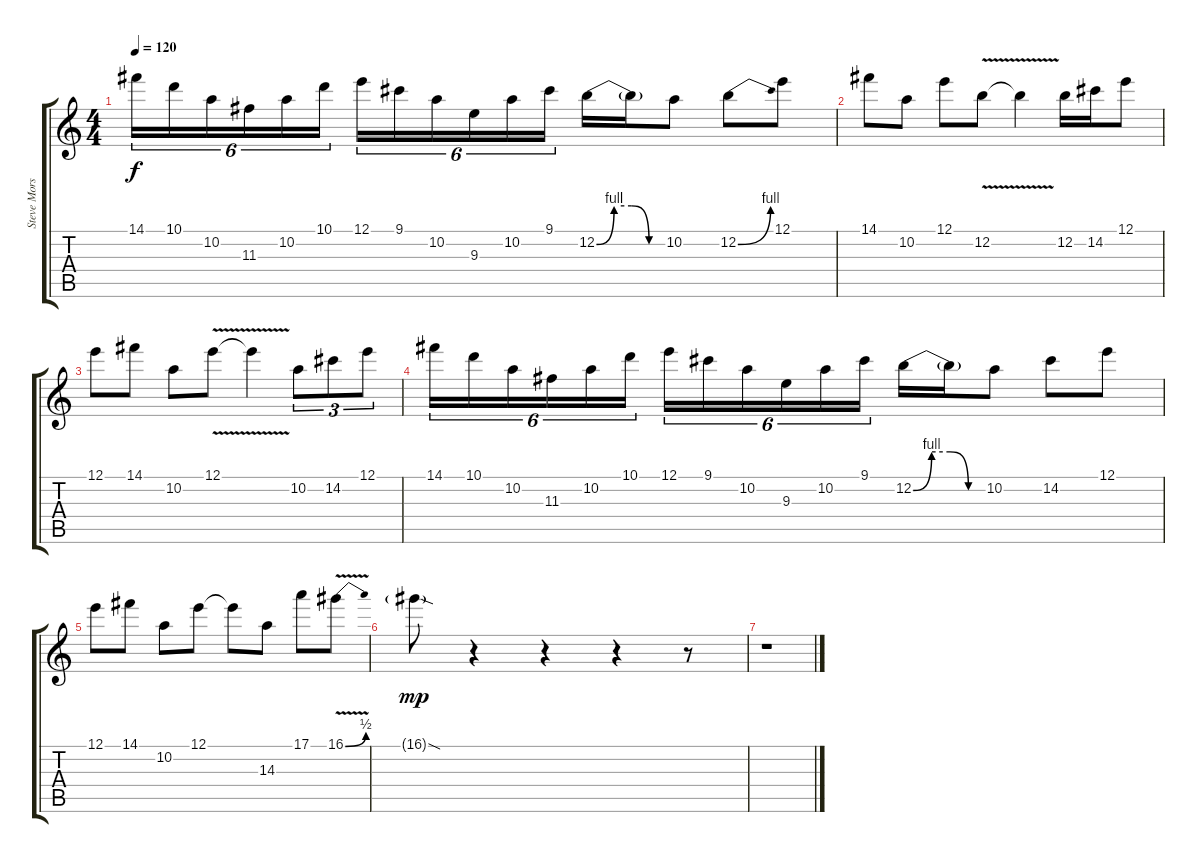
\track ("Steve Morse Melody/Rhythm Guitar" "Steve Mors") {instrument overdrivenguitar}
\staff {score tabs}
\tuning (E4 B3 G3 D3 A2 E2) {hide}
\ts (4 4)
\tempo 120
\clef g2
\ks c
14.1.16{tu (6 4) dy f} 10.1.16{tu (6 4)} 10.2.16{tu (6 4)} 11.3.16{tu (6 4)} 10.2.16{tu (6 4)} 10.1.16{tu (6 4)} 12.1.16{tu (6 4)} 9.1.16{tu (6 4)} 10.2.16{tu (6 4)} 9.3.16{tu (6 4)} 10.2.16{tu (6 4)} 9.1.16{tu (6 4)} 12.2{be (custom 0 0 15 4 30 4 45 0 60 0)}.16 12.2{t}.16 10.2.8 12.2{be (bend 0 0 60 4)}.8 12.1.8 |
14.1.8 10.2.8 12.1.8 12.2{v}.8 12.2{t}.4 12.2.16 14.2.16 12.1.8 |
12.1.8 14.1.8 10.2.8 12.1{v}.8 12.1{t}.4 10.2.8{tu (3 2)} 14.2.8{tu (3 2)} 12.1.8{tu (3 2)} |
14.1.16{tu (6 4)} 10.1.16{tu (6 4)} 10.2.16{tu (6 4)} 11.3.16{tu (6 4)} 10.2.16{tu (6 4)} 10.1.16{tu (6 4)} 12.1.16{tu (6 4)} 9.1.16{tu (6 4)} 10.2.16{tu (6 4)} 9.3.16{tu (6 4)} 10.2.16{tu (6 4)} 9.1.16{tu (6 4)} 12.2{be (custom 0 0 15 4 30 4 45 0 60 0)}.16 12.2{t}.16 10.2.8 14.2.8 12.1.8 |
12.1.8 14.1.8 10.2.8 12.1.8 12.1{t}.8 14.3.8 17.1.8 16.1{be (bend 0 0 60 2) v}.8 |
16.1{sod g}.8{dy mp} r.4 r.4 r.4 r.8 |
r.1
